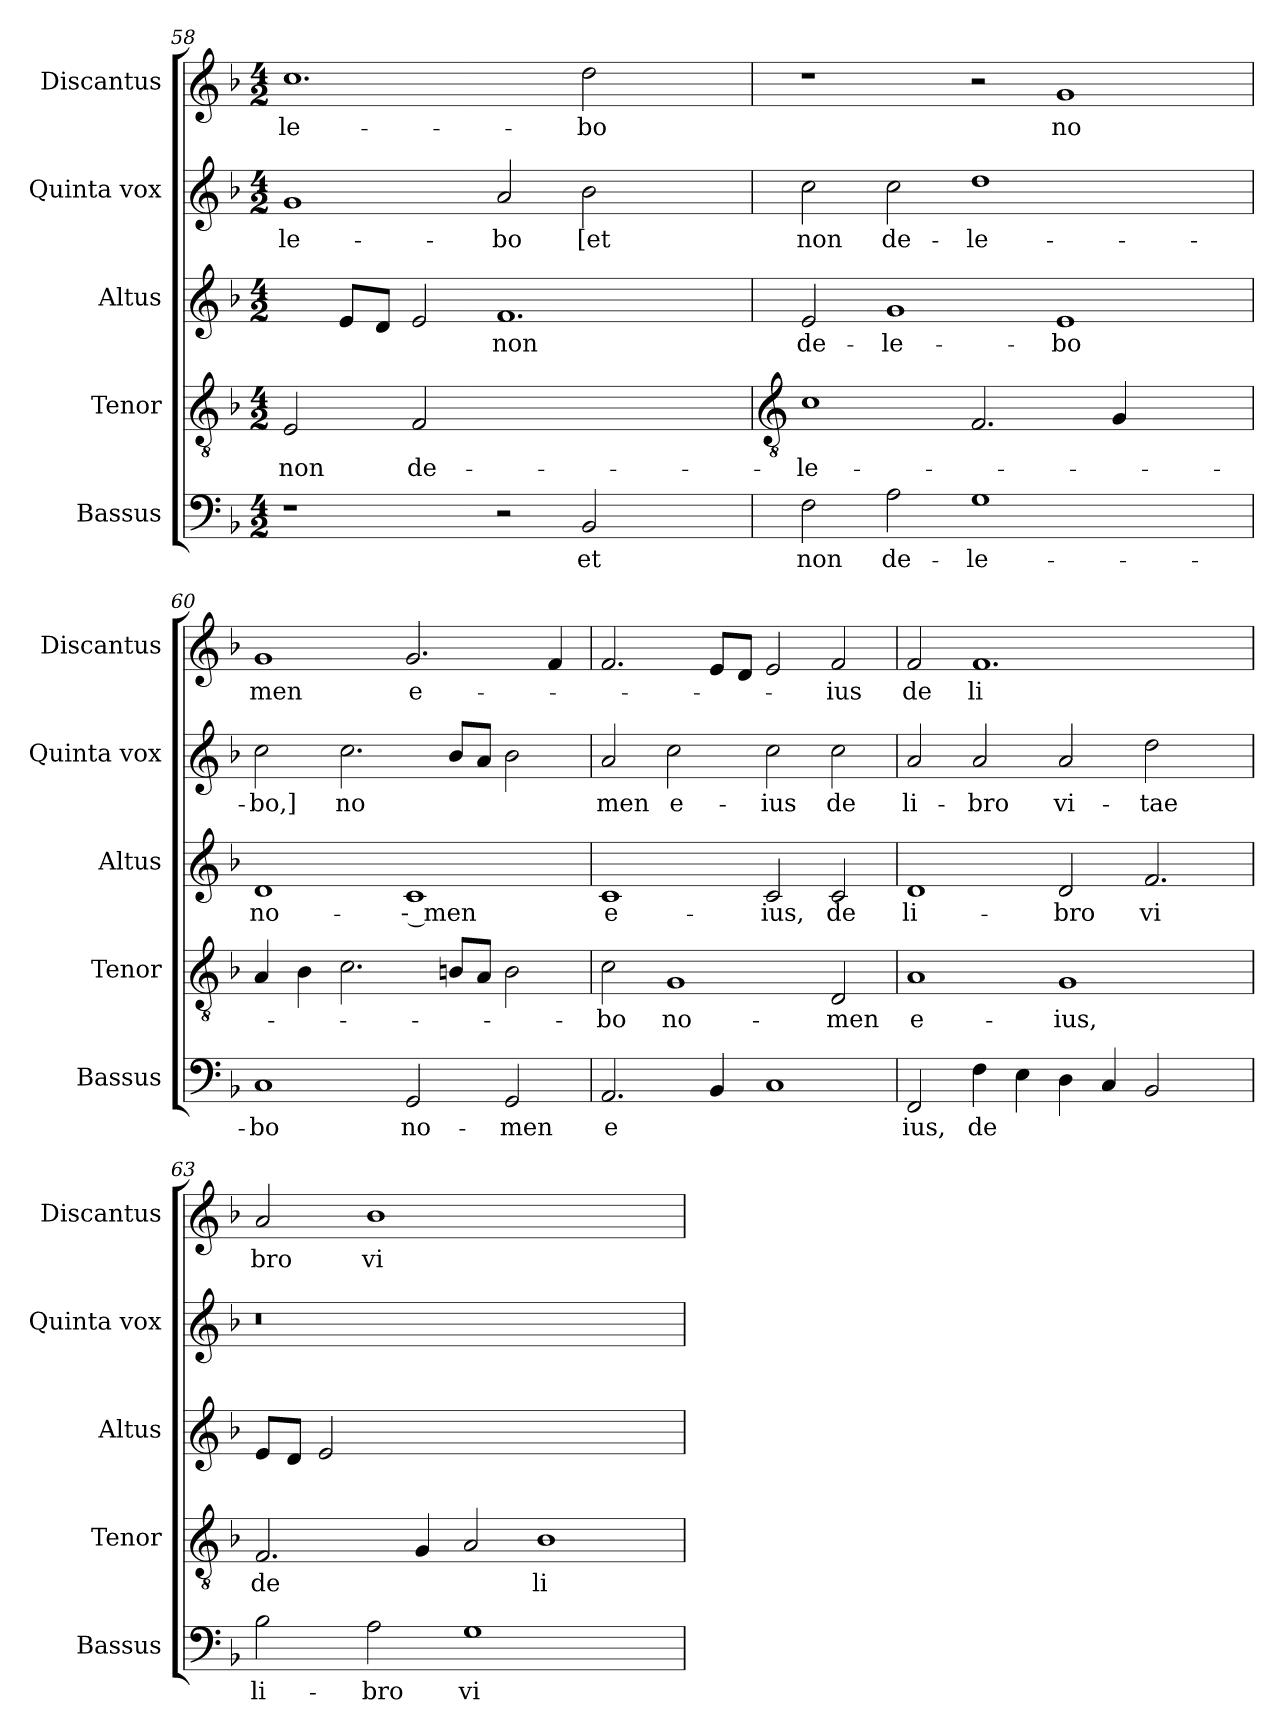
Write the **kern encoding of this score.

**kern	**text	**kern	**text	**kern	**text	**kern	**text	**kern	**text
*part5	*part5	*part4	*part4	*part3	*part3	*part2	*part2	*part1	*part1
*staff5	*staff5	*staff4	*staff4	*staff3	*staff3	*staff2	*staff2	*staff1	*staff1
*I"Bassus	*	*I"Tenor	*	*I"Altus	*	*I"Quinta vox	*	*I"Discantus	*
*I'Bassus	*	*I'Tenor	*	*I'Altus	*	*I'Quinta vox	*	*I'Discantus	*
!!LO:LB:g=z
*clefF4	*	*clefGv2	*	*clefG2	*	*clefG2	*	*clefG2	*
*k[b-]	*	*k[b-]	*	*k[b-]	*	*k[b-]	*	*k[b-]	*
*F:	*	*F:	*	*F:	*	*F:	*	*F:	*
*M4/2	*	*M4/2	*	*M4/2	*	*M4/2	*	*M4/2	*
=58	=58	=58	=58	=58	=58	=58	=58	=58	=58
!	!	!	!LO:LY:b	!	!	!	!LO:LY:b	!	!LO:LY:b
1r	.	2E	non	4fyy]	.	1g	-le-	1.cc	-le-
.	.	.	.	8eL	.	.	.	.	.
.	.	.	.	8dJ	.	.	.	.	.
!	!	!	!LO:LY:b	!	!	!	!	!	!
.	.	2F	de-	2e	.	.	.	.	.
!	!	!	!	!	!LO:LY:b	!	!LO:LY:b	!	!
2r	.	1.ryy	.	1.f	non	2a	-bo	.	.
!	!LO:LY:b	!	!	!	!	!	!LO:LY:b	!	!LO:LY:b
2BB-	et	.	.	.	.	2b-	[et	2dd	-bo
2ryy	.	.	.	.	.	2ryy	.	2ryy	.
!!LO:LB:g=z
=59	=59	=59	=59	=59	=59	=59	=59	=59	=59
*	*	*clefGv2	*	*	*	*	*	*	*
!	!LO:LY:b	!	!LO:LY:b	!	!LO:LY:b	!	!LO:LY:b	!	!
2F	non	1c	-le-	2e	de-	2cc	non	1r	.
!	!LO:LY:b	!	!	!	!LO:LY:b	!	!LO:LY:b	!	!
2A	de-	.	.	1g	-le-	2cc	de-	.	.
!	!LO:LY:b	!	!	!	!	!	!LO:LY:b	!	!
1G	-le-	2.F	.	.	.	1dd	-le-	2r	.
!	!	!	!	!	!LO:LY:b	!	!	!	!LO:LY:b
.	.	.	.	1e	-bo	.	.	1g	no
.	.	4G	.	.	.	.	.	.	.
2ryy	.	2ryy	.	.	.	2ryy	.	.	.
=60	=60	=60	=60	=60	=60	=60	=60	=60	=60
!	!LO:LY:b	!	!	!	!LO:LY:b	!	!LO:LY:b	!	!LO:LY:b
1C	-bo	4A	.	1d	no-	2cc	-bo,]	1g	men
.	.	4B-	.	.	.	.	.	.	.
!	!	!	!	!	!	!	!LO:LY:b	!	!
.	.	2.c	.	.	.	2.cc	no	.	.
!	!LO:LY:b	!	!	!	!LO:LY:b	!	!	!	!LO:LY:b
2GG	no-	.	.	1c	-- men	.	.	2.g	e-
.	.	8BL	.	.	.	8b-L	.	.	.
.	.	8AJ	.	.	.	8aJ	.	.	.
!	!LO:LY:b	!	!	!	!	!	!	!	!
2GG	-men	2B	.	.	.	2b-	.	.	.
.	.	.	.	.	.	.	.	4f	.
=61	=61	=61	=61	=61	=61	=61	=61	=61	=61
!	!LO:LY:b	!	!LO:LY:b	!	!LO:LY:b	!	!LO:LY:b	!	!
2.AA	e	2c	-bo	1c	e-	2a	- men	2.f	.
!	!	!	!LO:LY:b	!	!	!	!LO:LY:b	!	!
.	.	1G	no-	.	.	2cc	e-	.	.
4BB-	.	.	.	.	.	.	.	8eL	.
.	.	.	.	.	.	.	.	8dJ	.
!	!	!	!	!	!LO:LY:b	!	!LO:LY:b	!	!
1C	.	.	.	2c	-ius,	2cc	-ius	2e	.
!	!	!	!LO:LY:b	!	!LO:LY:b	!	!LO:LY:b	!	!LO:LY:b
.	.	2D	-men	2c	de	2cc	de	2f	-ius
=62	=62	=62	=62	=62	=62	=62	=62	=62	=62
!	!LO:LY:b	!	!LO:LY:b	!	!LO:LY:b	!	!LO:LY:b	!	!LO:LY:b
2FF	ius,	1A	e-	1d	li-	2a	li-	2f	de
!	!LO:LY:b	!	!	!	!	!	!LO:LY:b	!	!LO:LY:b
4F	de	.	.	.	.	2a	-bro	1.f	li
4E	.	.	.	.	.	.	.	.	.
!	!	!	!LO:LY:b	!	!LO:LY:b	!	!LO:LY:b	!	!
4D	.	1G	-ius,	2d	-bro	2a	vi-	.	.
4C	.	.	.	.	.	.	.	.	.
!	!	!	!	!	!LO:LY:b	!	!LO:LY:b	!	!
2BB-	.	.	.	2.f	vi	2dd	-tae	.	.
4ryy	.	4ryy	.	.	.	4ryy	.	4ryy	.
=63	=63	=63	=63	=63	=63	=63	=63	=63	=63
!	!LO:LY:b	!	!LO:LY:b	!	!	!	!	!	!LO:LY:b
2B-	li-	2.F	de	8eL	.	0r	.	2a	bro
.	.	.	.	8dJ	.	.	.	.	.
.	.	.	.	2e	.	.	.	.	.
!	!LO:LY:b	!	!	!	!	!	!	!	!LO:LY:b
2A	-bro	.	.	.	.	.	.	1b-	vi-
.	.	4G	.	1..ryy	.	.	.	.	.
!	!LO:LY:b	!	!	!	!	!	!	!	!
1G	vi-	2A	.	.	.	.	.	.	.
!	!	!	!LO:LY:b	!	!	!	!	!	!
.	.	1B-	li	.	.	.	.	1ryy	.
2ryy	.	.	.	.	.	2ryy	.	.	.
=	=	=	=	=	=	=	=	=	=
*-	*-	*-	*-	*-	*-	*-	*-	*-	*-
